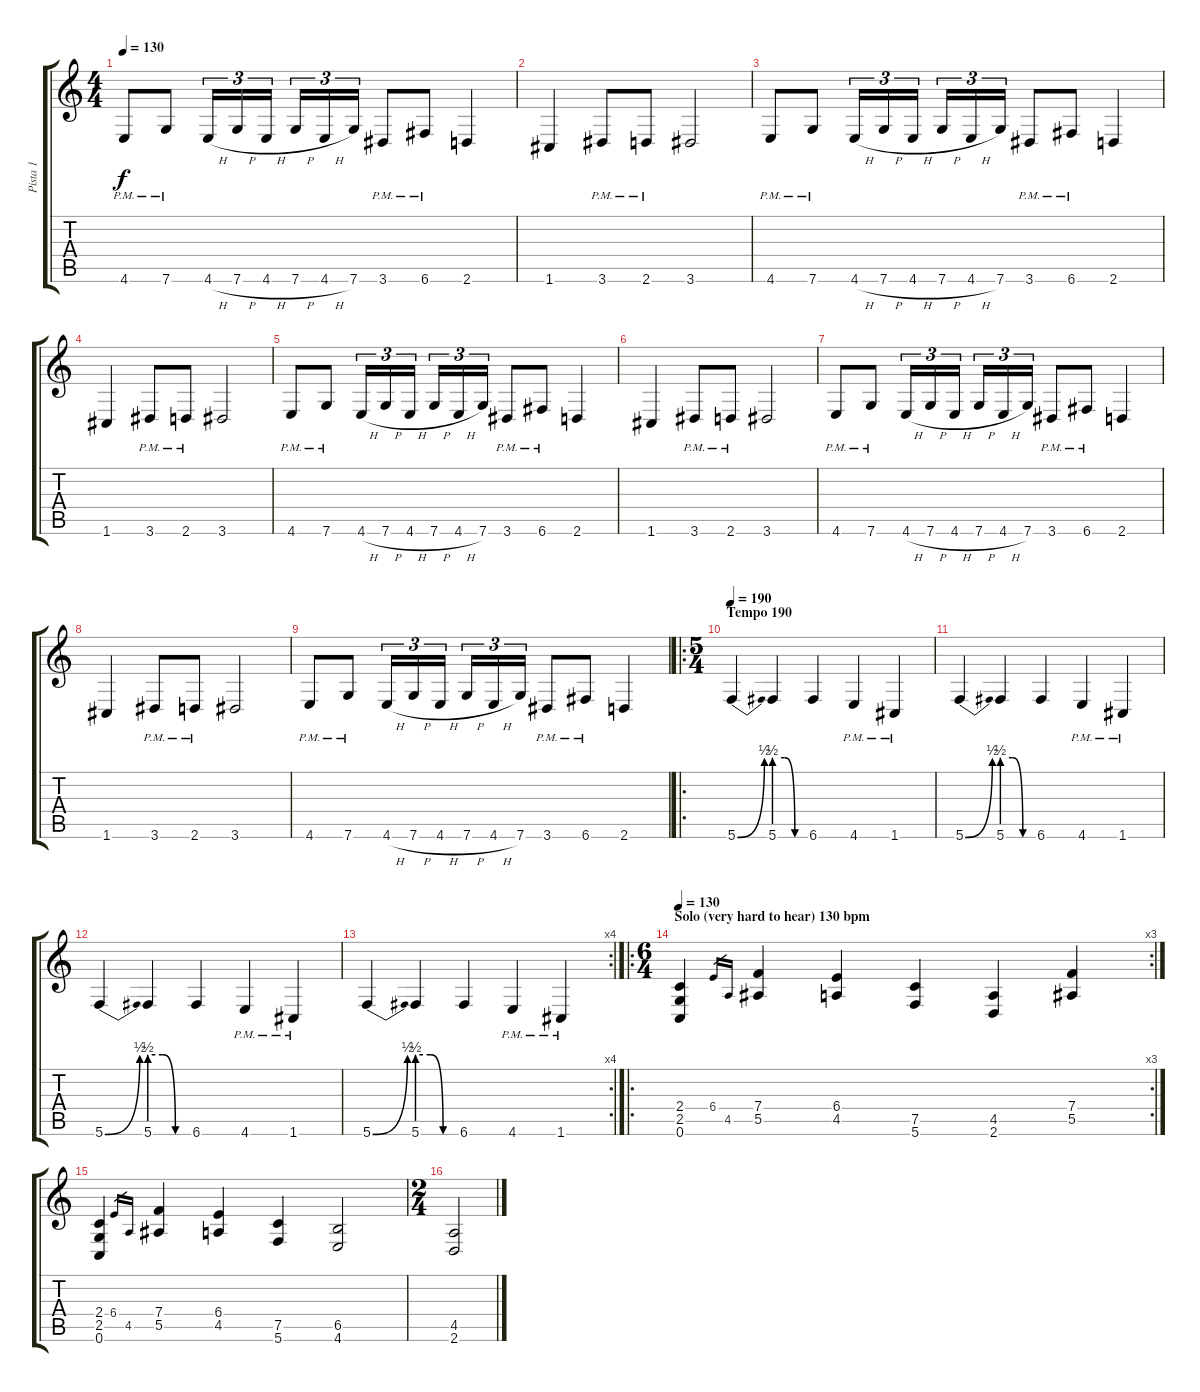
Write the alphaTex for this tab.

\track ("Pista 1" "Pista 1") {instrument distortionguitar}
\staff {score tabs}
\tuning (C4 G3 Eb3 Bb2 F2 C2) {hide}
\ts (4 4)
\tempo 130
\clef g2
\ks c
4.6{pm}.8{dy f} 7.6{pm}.8 4.6{h}.16{tu (3 2)} 7.6{h}.16{tu (3 2)} 4.6{h}.16{tu (3 2)} 7.6{h}.16{tu (3 2)} 4.6{h}.16{tu (3 2)} 7.6.16{tu (3 2)} 3.6{pm}.8 6.6{pm}.8 2.6.4 |
1.6.4 3.6{pm}.8 2.6{pm}.8 3.6.2 |
4.6{pm}.8 7.6{pm}.8 4.6{h}.16{tu (3 2)} 7.6{h}.16{tu (3 2)} 4.6{h}.16{tu (3 2)} 7.6{h}.16{tu (3 2)} 4.6{h}.16{tu (3 2)} 7.6.16{tu (3 2)} 3.6{pm}.8 6.6{pm}.8 2.6.4 |
1.6.4 3.6{pm}.8 2.6{pm}.8 3.6.2 |
4.6{pm}.8 7.6{pm}.8 4.6{h}.16{tu (3 2)} 7.6{h}.16{tu (3 2)} 4.6{h}.16{tu (3 2)} 7.6{h}.16{tu (3 2)} 4.6{h}.16{tu (3 2)} 7.6.16{tu (3 2)} 3.6{pm}.8 6.6{pm}.8 2.6.4 |
1.6.4 3.6{pm}.8 2.6{pm}.8 3.6.2 |
4.6{pm}.8 7.6{pm}.8 4.6{h}.16{tu (3 2)} 7.6{h}.16{tu (3 2)} 4.6{h}.16{tu (3 2)} 7.6{h}.16{tu (3 2)} 4.6{h}.16{tu (3 2)} 7.6.16{tu (3 2)} 3.6{pm}.8 6.6{pm}.8 2.6.4 |
1.6.4 3.6{pm}.8 2.6{pm}.8 3.6.2 |
4.6{pm}.8 7.6{pm}.8 4.6{h}.16{tu (3 2)} 7.6{h}.16{tu (3 2)} 4.6{h}.16{tu (3 2)} 7.6{h}.16{tu (3 2)} 4.6{h}.16{tu (3 2)} 7.6.16{tu (3 2)} 3.6{pm}.8 6.6{pm}.8 2.6.4 |
\ro
\ts (5 4)
\section ("" "Tempo 190")
\tempo 190
5.6{be (bend 0 0 60 2)}.4 5.6{be (custom 0 2 20 2 40 0 60 0)}.4 6.6.4 4.6{pm}.4 1.6{pm}.4 |
5.6{be (bend 0 0 60 2)}.4 5.6{be (custom 0 2 20 2 40 0 60 0)}.4 6.6.4 4.6{pm}.4 1.6{pm}.4 |
5.6{be (bend 0 0 60 2)}.4 5.6{be (custom 0 2 20 2 40 0 60 0)}.4 6.6.4 4.6{pm}.4 1.6{pm}.4 |
\rc 4
5.6{be (bend 0 0 60 2)}.4 5.6{be (custom 0 2 20 2 40 0 60 0)}.4 6.6.4 4.6{pm}.4 1.6{pm}.4 |
\ro
\rc 3
\ts (6 4)
\section ("" "Solo (very hard to hear) 130 bpm")
\tempo 130
(2.4 2.5 0.6).4 6.4.16{gr} 4.5.16{gr} (7.4 5.5).4 (6.4 4.5).4 (7.5 5.6).4 (4.5 2.6).4 (7.4 5.5).4 |
(2.4 2.5 0.6).4 6.4.16{gr} 4.5.16{gr} (7.4 5.5).4 (6.4 4.5).4 (7.5 5.6).4 (6.5 4.6).2 |
\ts (2 4)
(4.5 2.6).2
